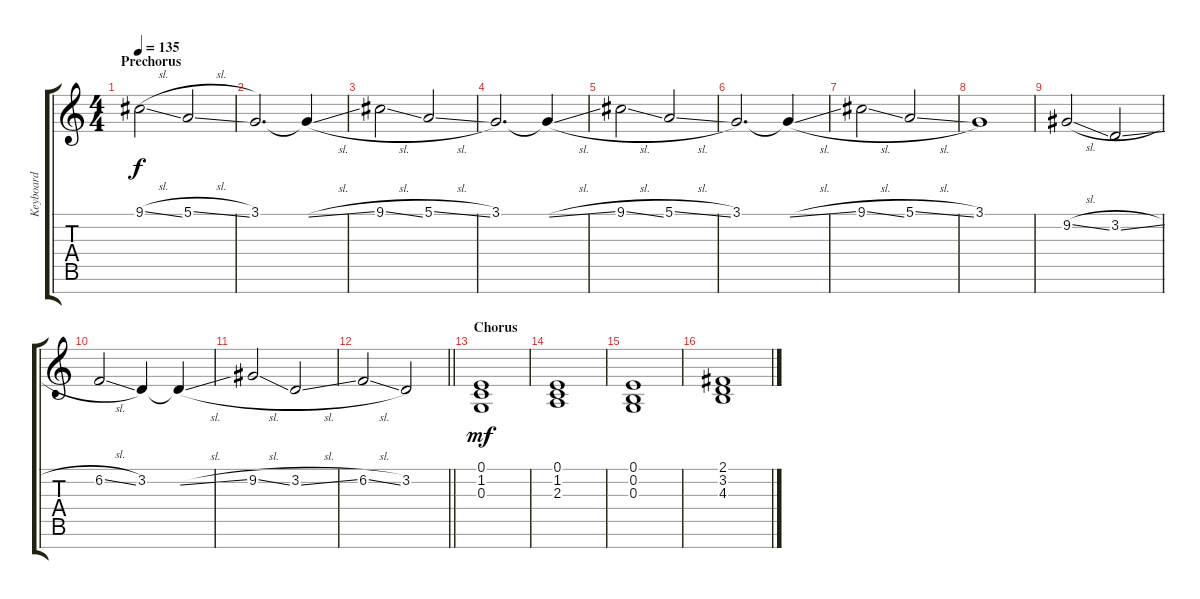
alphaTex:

\track ("Keyboard" "Keyboard") {instrument stringensemble1}
\staff {score tabs}
\tuning (E4 B3 G3 D3 A2 E2 B1) {hide}
\ts (4 4)
\section ("" "Prechorus")
\tempo 135
\clef g2
\ks c
9.1{sl}.2{dy f instrument stringensemble1} 5.1{sl}.2 |
3.1.2{d} 3.1{sl t}.4 |
9.1{sl}.2 5.1{sl}.2 |
3.1.2{d} 3.1{sl t}.4 |
9.1{sl}.2 5.1{sl}.2 |
3.1.2{d} 3.1{sl t}.4 |
9.1{sl}.2 5.1{sl}.2 |
3.1.1 |
9.2{sl}.2 3.2{sl}.2 |
6.2{sl}.2 3.2.4 3.2{sl t}.4 |
9.2{sl}.2 3.2{sl}.2 |
\barLineRight lightlight
6.2{sl}.2 3.2.2 |
\section ("" "Chorus")
(0.1 1.2 0.3).1{dy mf} |
(0.1 1.2 2.3).1 |
(0.1 0.2 0.3).1 |
(2.1 3.2 4.3).1
